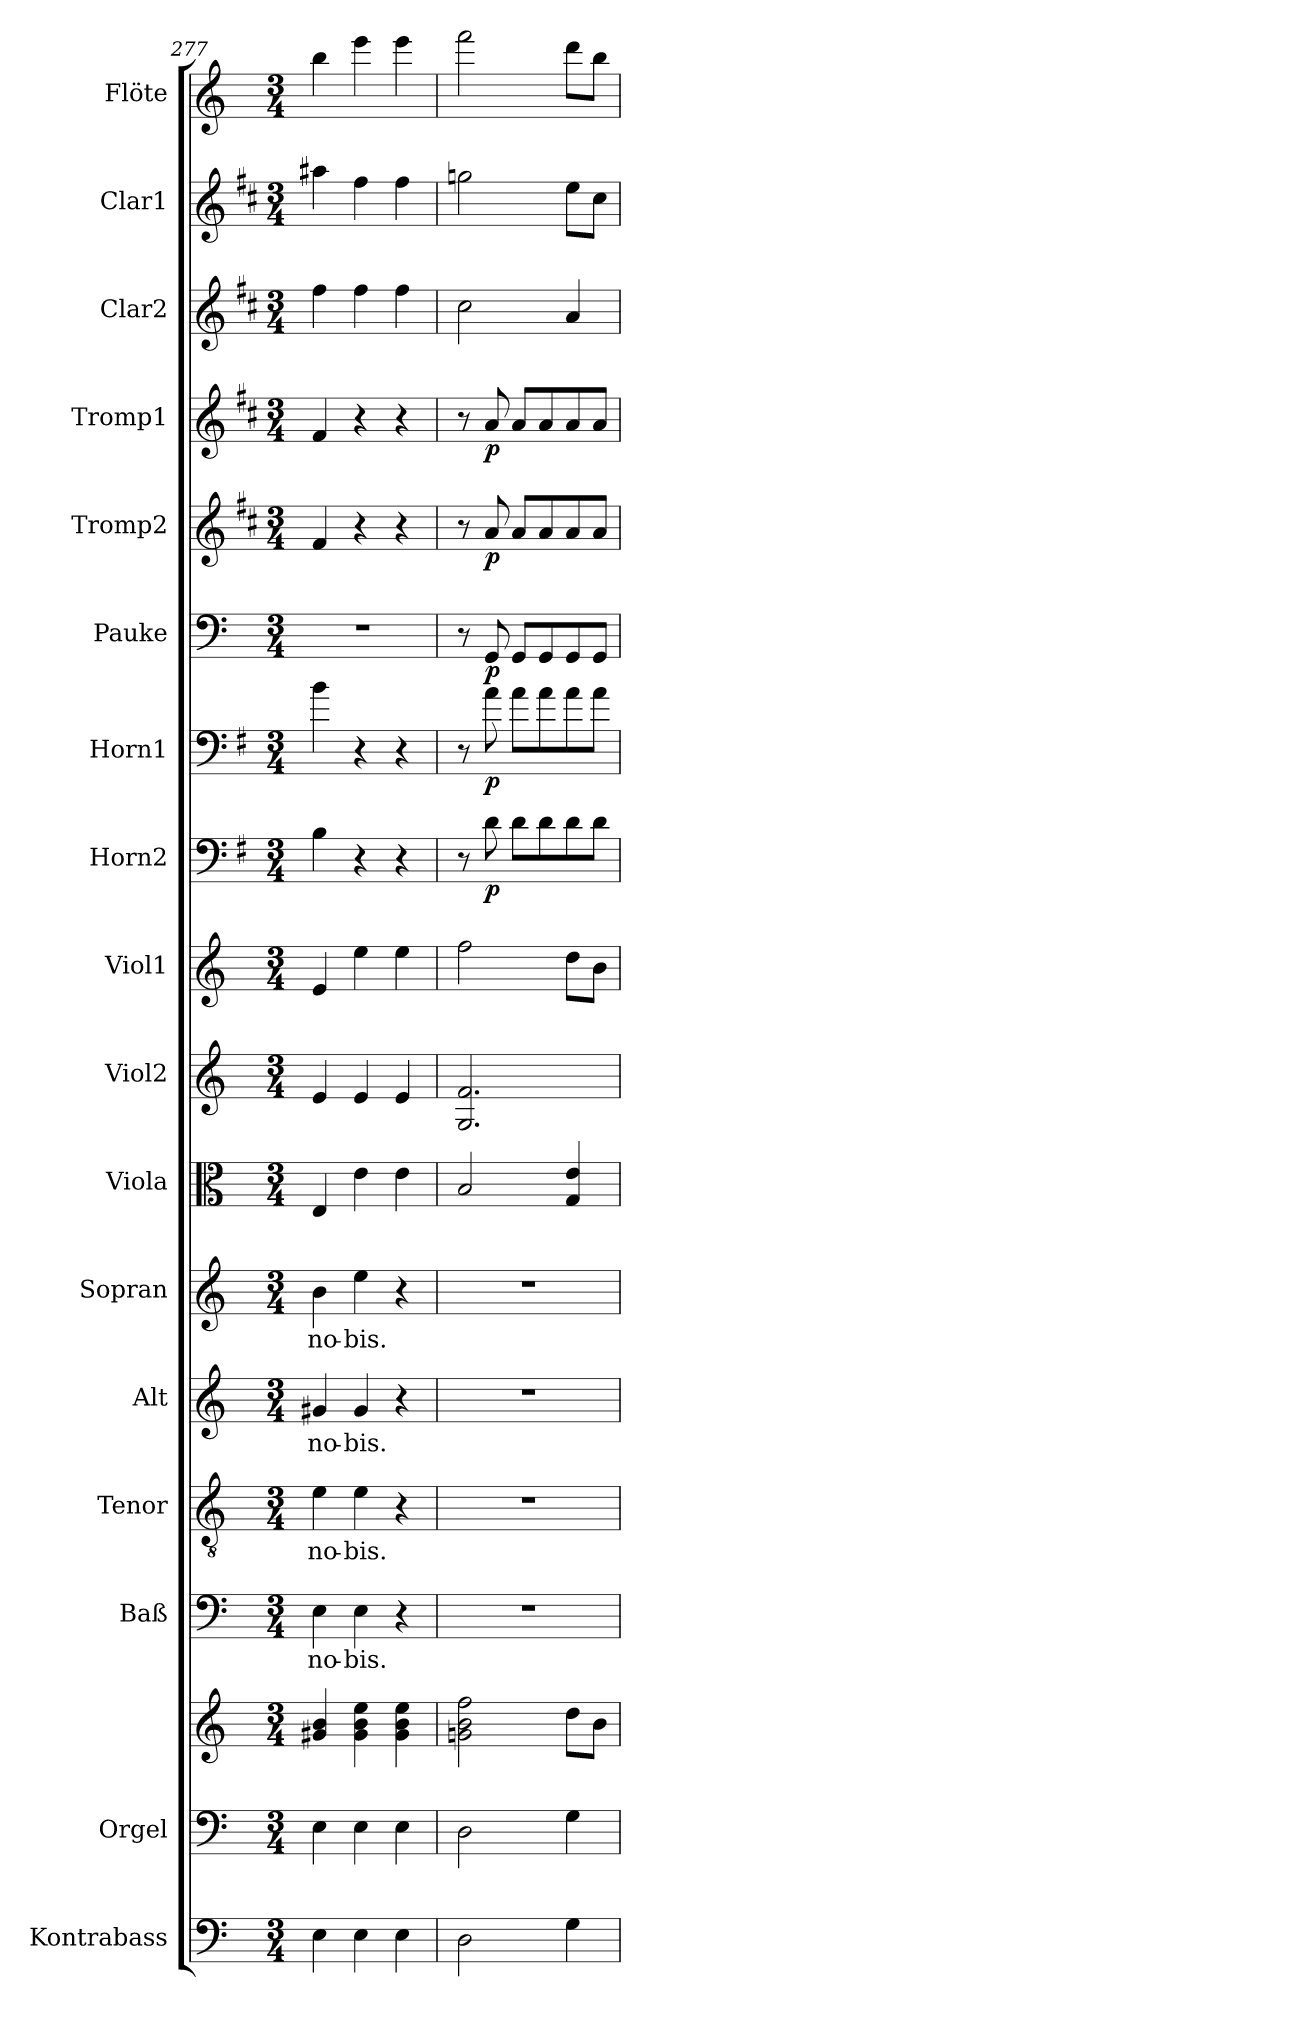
**kern	**kern	**kern	**kern	**text	**kern	**text	**kern	**text	**kern	**text	**kern	**kern	**kern	**kern	**dynam	**kern	**dynam	**kern	**dynam	**kern	**dynam	**kern	**dynam	**kern	**kern	**kern
*part17	*part16	*part16	*part15	*part15	*part14	*part14	*part13	*part13	*part12	*part12	*part11	*part10	*part9	*part8	*part8	*part7	*part7	*part6	*part6	*part5	*part5	*part4	*part4	*part3	*part2	*part1
*staff18	*staff17	*staff16	*staff15	*staff15	*staff14	*staff14	*staff13	*staff13	*staff12	*staff12	*staff11	*staff10	*staff9	*staff8	*staff8	*staff7	*staff7	*staff6	*staff6	*staff5	*staff5	*staff4	*staff4	*staff3	*staff2	*staff1
*I"Kontrabass	*I"Orgel	*	*I"Baß	*	*I"Tenor	*	*I"Alt	*	*I"Sopran	*	*I"Viola	*I"Viol2	*I"Viol1	*I"Horn2	*	*I"Horn1	*	*I"Pauke	*	*I"Tromp2	*	*I"Tromp1	*	*I"Clar2	*I"Clar1	*I"Flöte
*I'Kb	*	*	*I'B	*	*I'T	*	*I'A	*	*I'S	*	*I'Vla	*I'Vl2	*I'Vl1	*I'Hr2	*	*I'Hr1	*	*I'Pk	*	*I'Tr2	*	*I'Tr1	*	*I'Cl2	*I'Cl1	*I'Fl
*clefF4	*clefF4	*clefG2	*clefF4	*	*clefGv2	*	*clefG2	*	*clefG2	*	*clefC3	*clefG2	*clefG2	*clefF4	*	*clefF4	*	*clefF4	*	*clefG2	*	*clefG2	*	*clefG2	*clefG2	*clefG2
*ITrd7c12	*	*	*	*	*	*	*	*	*	*	*	*	*	*ITrd4c7	*	*ITrd4c7	*	*	*	*ITrd1c2	*	*ITrd1c2	*	*ITrd1c2	*ITrd1c2	*
*k[]	*k[]	*k[]	*k[]	*	*k[]	*	*k[]	*	*k[]	*	*k[]	*k[]	*k[]	*k[]	*	*k[]	*	*k[]	*	*k[]	*	*k[]	*	*k[]	*k[]	*k[]
*C:	*C:	*C:	*C:	*	*C:	*	*C:	*	*C:	*	*C:	*C:	*C:	*C:	*	*C:	*	*C:	*	*C:	*	*C:	*	*C:	*C:	*C:
*M3/4	*M3/4	*M3/4	*M3/4	*	*M3/4	*	*M3/4	*	*M3/4	*	*M3/4	*M3/4	*M3/4	*M3/4	*	*M3/4	*	*M3/4	*	*M3/4	*	*M3/4	*	*M3/4	*M3/4	*M3/4
=277	=277	=277	=277	=277	=277	=277	=277	=277	=277	=277	=277	=277	=277	=277	=277	=277	=277	=277	=277	=277	=277	=277	=277	=277	=277	=277
!	!	!	!	!LO:LY:b	!	!LO:LY:b	!	!LO:LY:b	!	!LO:LY:b	!	!	!	!	!	!	!	!	!	!	!	!	!	!	!	!
4EE\	4E\	4g#X/ 4b/	4E\	no-	4e\	no-	4g#X/	no-	4b\	no-	4E/	4e/	4e/	4E\	.	4e\	.	2.r	.	4e/	.	4e/	.	4ee\	4gg#X\	4bb\
!	!	!	!	!LO:LY:b	!	!LO:LY:b	!	!LO:LY:b	!	!LO:LY:b	!	!	!	!	!	!	!	!	!	!	!	!	!	!	!	!
4EE\	4E\	4g#\ 4b\ 4ee\	4E\	-bis.	4e\	-bis.	4g#/	-bis.	4ee\	-bis.	4e\	4e/	4ee\	4r	.	4r	.	.	.	4r	.	4r	.	4ee\	4ee\	4eee\
4EE\	4E\	4g#\ 4b\ 4ee\	4r	.	4r	.	4r	.	4r	.	4e\	4e/	4ee\	4r	.	4r	.	.	.	4r	.	4r	.	4ee\	4ee\	4eee\
=278	=278	=278	=278	=278	=278	=278	=278	=278	=278	=278	=278	=278	=278	=278	=278	=278	=278	=278	=278	=278	=278	=278	=278	=278	=278	=278
2DD\	2D\	2gn\ 2b\ 2ff\	2.r	.	2.r	.	2.r	.	2.r	.	2B/	2.G/ 2.f/	2ff\	8r	.	8r	.	8r	.	8r	.	8r	.	2b\	2ffn\	2fff\
!	!	!	!	!	!	!	!	!	!	!	!	!	!	!	!LO:DY:b	!	!LO:DY:b	!	!LO:DY:b	!	!LO:DY:b	!	!LO:DY:b	!	!	!
.	.	.	.	.	.	.	.	.	.	.	.	.	.	8G\	p	8d\	p	8GG/	p	8g/	p	8g/	p	.	.	.
.	.	.	.	.	.	.	.	.	.	.	.	.	.	8G\L	.	8d\L	.	8GG/L	.	8g/L	.	8g/L	.	.	.	.
.	.	.	.	.	.	.	.	.	.	.	.	.	.	8G\	.	8d\	.	8GG/	.	8g/	.	8g/	.	.	.	.
4GG\	4G\	8dd\L	.	.	.	.	.	.	.	.	4G/ 4e/	.	8dd\L	8G\	.	8d\	.	8GG/	.	8g/	.	8g/	.	4g/	8dd\L	8ddd\L
.	.	8b\J	.	.	.	.	.	.	.	.	.	.	8b\J	8G\J	.	8d\J	.	8GG/J	.	8g/J	.	8g/J	.	.	8b\J	8bb\J
=	=	=	=	=	=	=	=	=	=	=	=	=	=	=	=	=	=	=	=	=	=	=	=	=	=	=
*-	*-	*-	*-	*-	*-	*-	*-	*-	*-	*-	*-	*-	*-	*-	*-	*-	*-	*-	*-	*-	*-	*-	*-	*-	*-	*-
